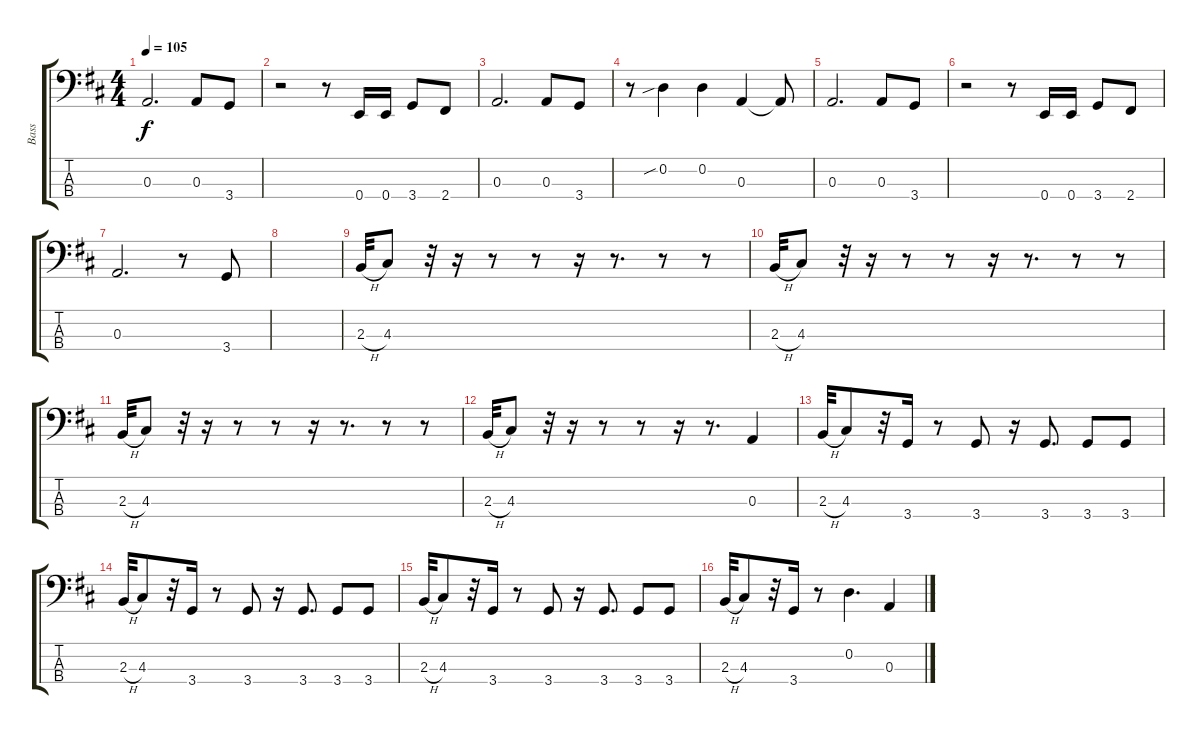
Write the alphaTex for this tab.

\track ("Bass" "Bass") {instrument electricbassfinger}
\staff {score tabs}
\tuning (G2 D2 A1 E1) {hide}
\ts (4 4)
\tempo 105
\clef f4
\ks d
0.3.2{d dy f} 0.3.8 3.4.8 |
r.2 r.8 0.4.16 0.4.16 3.4.8 2.4.8 |
0.3.2{d} 0.3.8 3.4.8 |
r.8 0.2{sib}.4 0.2.4 0.3.4 0.3{t}.8 |
0.3.2{d} 0.3.8 3.4.8 |
r.2 r.8 0.4.16 0.4.16 3.4.8 2.4.8 |
0.3.2{d} r.8 3.4.8 |
|
2.3{h}.32 4.3.8 r.32 r.16 r.8 r.8 r.16 r.8{d} r.8 r.8 |
2.3{h}.32 4.3.8 r.32 r.16 r.8 r.8 r.16 r.8{d} r.8 r.8 |
2.3{h}.32 4.3.8 r.32 r.16 r.8 r.8 r.16 r.8{d} r.8 r.8 |
2.3{h}.32 4.3.8 r.32 r.16 r.8 r.8 r.16 r.8{d} 0.3.4 |
2.3{h}.32 4.3.8 r.32 3.4.16 r.8 3.4.8 r.16 3.4.8{d} 3.4.8 3.4.8 |
2.3{h}.32 4.3.8 r.32 3.4.16 r.8 3.4.8 r.16 3.4.8{d} 3.4.8 3.4.8 |
2.3{h}.32 4.3.8 r.32 3.4.16 r.8 3.4.8 r.16 3.4.8{d} 3.4.8 3.4.8 |
2.3{h}.32 4.3.8 r.32 3.4.16 r.8 0.2.4{d} 0.3.4
